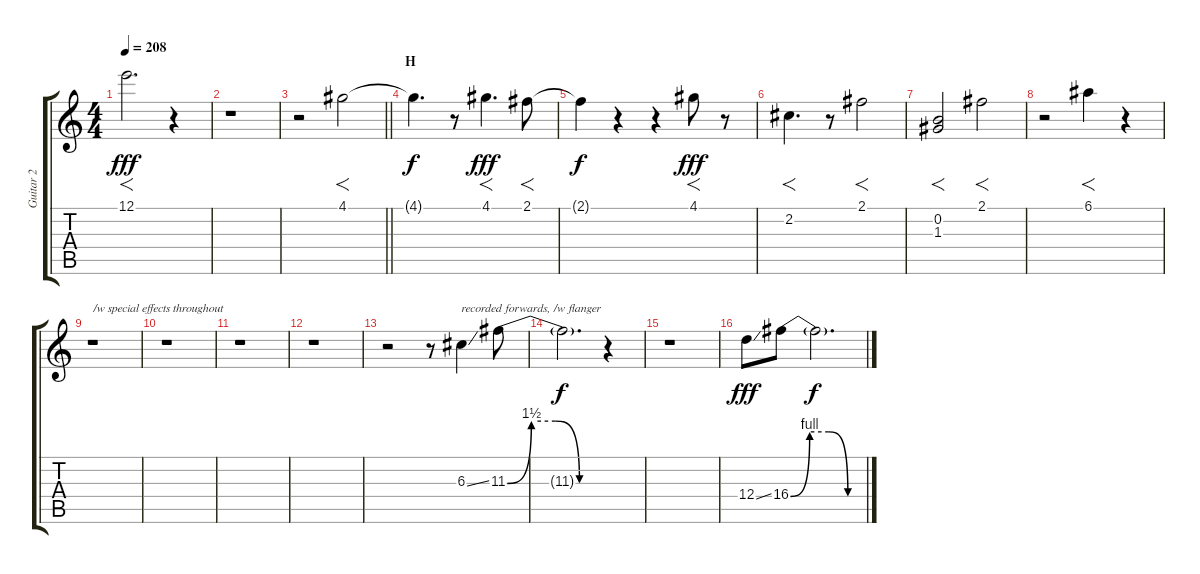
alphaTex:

\track ("Guitar 2" "Guitar 2") {instrument distortionguitar}
\staff {score tabs}
\tuning (E4 B3 G3 D3 A2 E2) {hide}
\ts (4 4)
\tempo 208
\clef g2
\ks c
12.1.2{f d dy fff} r.4 |
r.1 |
\barLineRight lightlight
r.2 4.1.2{f} |
\section ("" "H")
4.1{t}.4{d dy f} r.8 4.1.4{f d dy fff} 2.1.8{f} |
2.1{t}.4{dy f} r.4 r.4 4.1.8{f dy fff} r.8 |
2.2.4{f d} r.8 2.1.2{f} |
(0.2 1.3).2{f} 2.1.2{f} |
r.2 6.1.4{f} r.4 |
r.1{txt "/w special effects throughout"} |
r.1 |
r.1 |
r.1 |
r.2 r.8 6.3{ss}.4{txt "recorded forwards, /w flanger"} 11.3{be (custom 0 0 15 6 30 6 45 0 60 0)}.8 |
11.3{t}.2{d dy f} r.4 |
r.1 |
12.4{ss}.8{dy fff} 16.4{be (custom 0 0 15 4 30 4 45 0 60 0)}.8 16.4{t}.2{d dy f}
